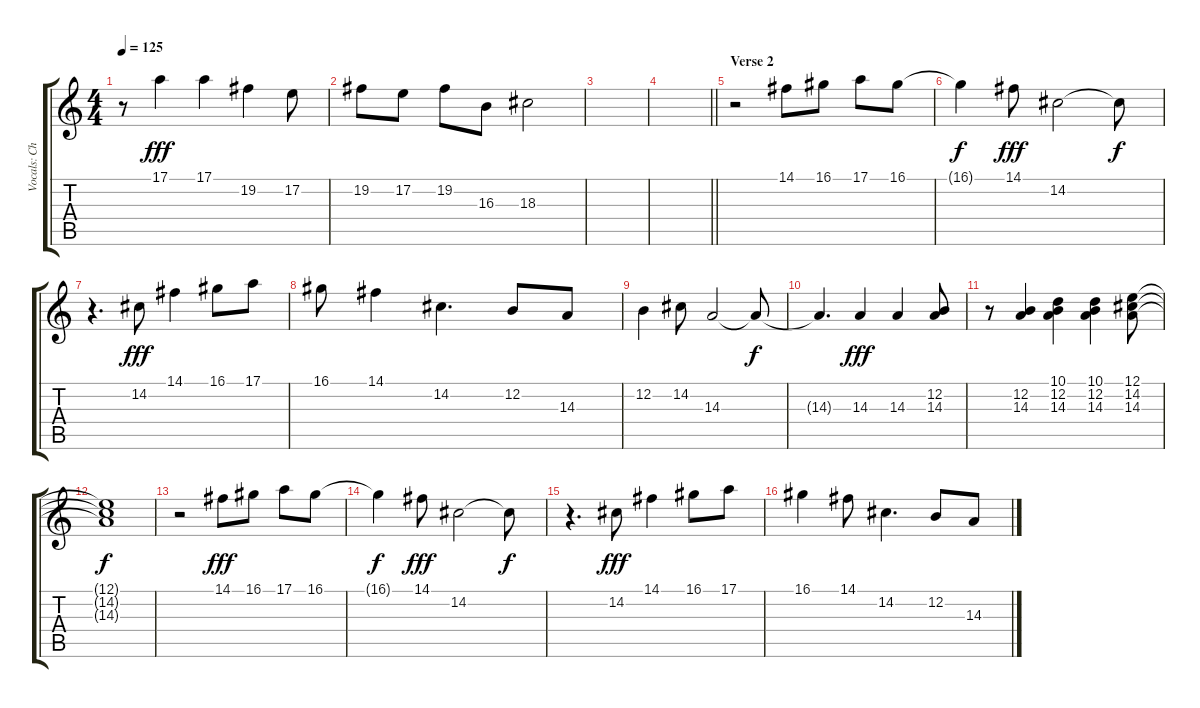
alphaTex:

\track ("Vocals: Christine McVie" "Vocals: Ch") {instrument flute}
\staff {score tabs}
\tuning (E4 B3 G3 D3 A2 E2) {hide}
\ts (4 4)
\tempo 125
\clef g2
\ks c
r.8{dy fff} 17.1.4 17.1.4 19.2.4 17.2.8 |
19.2.8 17.2.8 19.2.8 16.3.8 18.3.2 |
|
\barLineRight lightlight
|
\section ("" "Verse 2")
r.2 14.1.8{volume 16 instrument flute} 16.1.8 17.1.8 16.1.8 |
16.1{t}.4{dy f} 14.1.8{dy fff} 14.2.2 14.2{t}.8{dy f} |
r.4{d} 14.2.8{dy fff} 14.1.4 16.1.8 17.1.8 |
16.1.8 14.1.4 14.2.4{d} 12.2.8 14.3.8 |
12.2.4 14.2.8 14.3.2 14.3{t}.8{dy f} |
14.3{t}.4{d} 14.3.4{dy fff} 14.3.4 (12.2 14.3).8 |
r.8 (12.2 14.3).4 (10.1 12.2 14.3).4 (10.1 12.2 14.3).4 (12.1 14.2 14.3).8 |
(12.1{t} 14.2{t} 14.3{t}).1{dy f} |
r.2 14.1.8{dy fff} 16.1.8 17.1.8 16.1.8 |
16.1{t}.4{dy f} 14.1.8{dy fff} 14.2.2 14.2{t}.8{dy f} |
r.4{d} 14.2.8{dy fff} 14.1.4 16.1.8 17.1.8 |
16.1.4 14.1.8 14.2.4{d} 12.2.8 14.3.8
